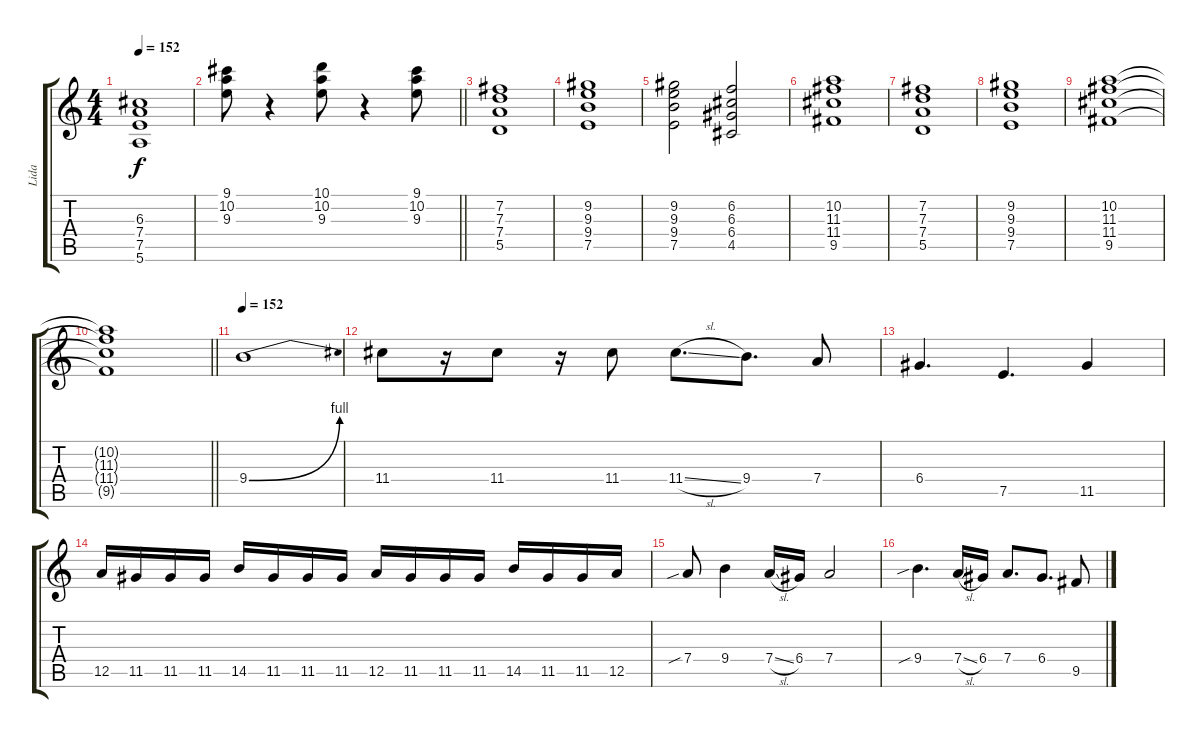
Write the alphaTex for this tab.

\track ("Lida" "Lida") {instrument distortionguitar}
\staff {score tabs}
\tuning (E4 B3 G3 D3 A2 E2) {hide}
\ts (4 4)
\tempo 152
\clef g2
\ks c
(6.3 7.4 7.5 5.6).1{dy f} |
\barLineRight lightlight
(9.1 10.2 9.3).8 r.4 (10.1 10.2 9.3).8 r.4 (9.1 10.2 9.3).8 |
(7.2 7.3 7.4 5.5).1 |
(9.2 9.3 9.4 7.5).1 |
(9.2 9.3 9.4 7.5).2 (6.2 6.3 6.4 4.5).2 |
(10.2 11.3 11.4 9.5).1 |
(7.2 7.3 7.4 5.5).1 |
(9.2 9.3 9.4 7.5).1 |
(10.2 11.3 11.4 9.5).1 |
\barLineRight lightlight
(10.2{t} 11.3{t} 11.4{t} 9.5{t}).1 |
\tempo 152
9.4{be (bend 0 0 60 4)}.1{volume 16} |
11.4.8 r.16 11.4.8 r.16 11.4.8 11.4{sl}.8{d} 9.4.8{d} 7.4.8 |
6.4.4{d} 7.5.4{d} 11.5.4 |
12.5.16 11.5.16 11.5.16 11.5.16 14.5.16 11.5.16 11.5.16 11.5.16 12.5.16 11.5.16 11.5.16 11.5.16 14.5.16 11.5.16 11.5.16 12.5.16 |
7.4{sib}.8 9.4.4 7.4{sl}.16 6.4.16 7.4.2 |
9.4{sib}.4{d} 7.4{sl}.16 6.4.16 7.4.8{d} 6.4.8{d} 9.5.8
